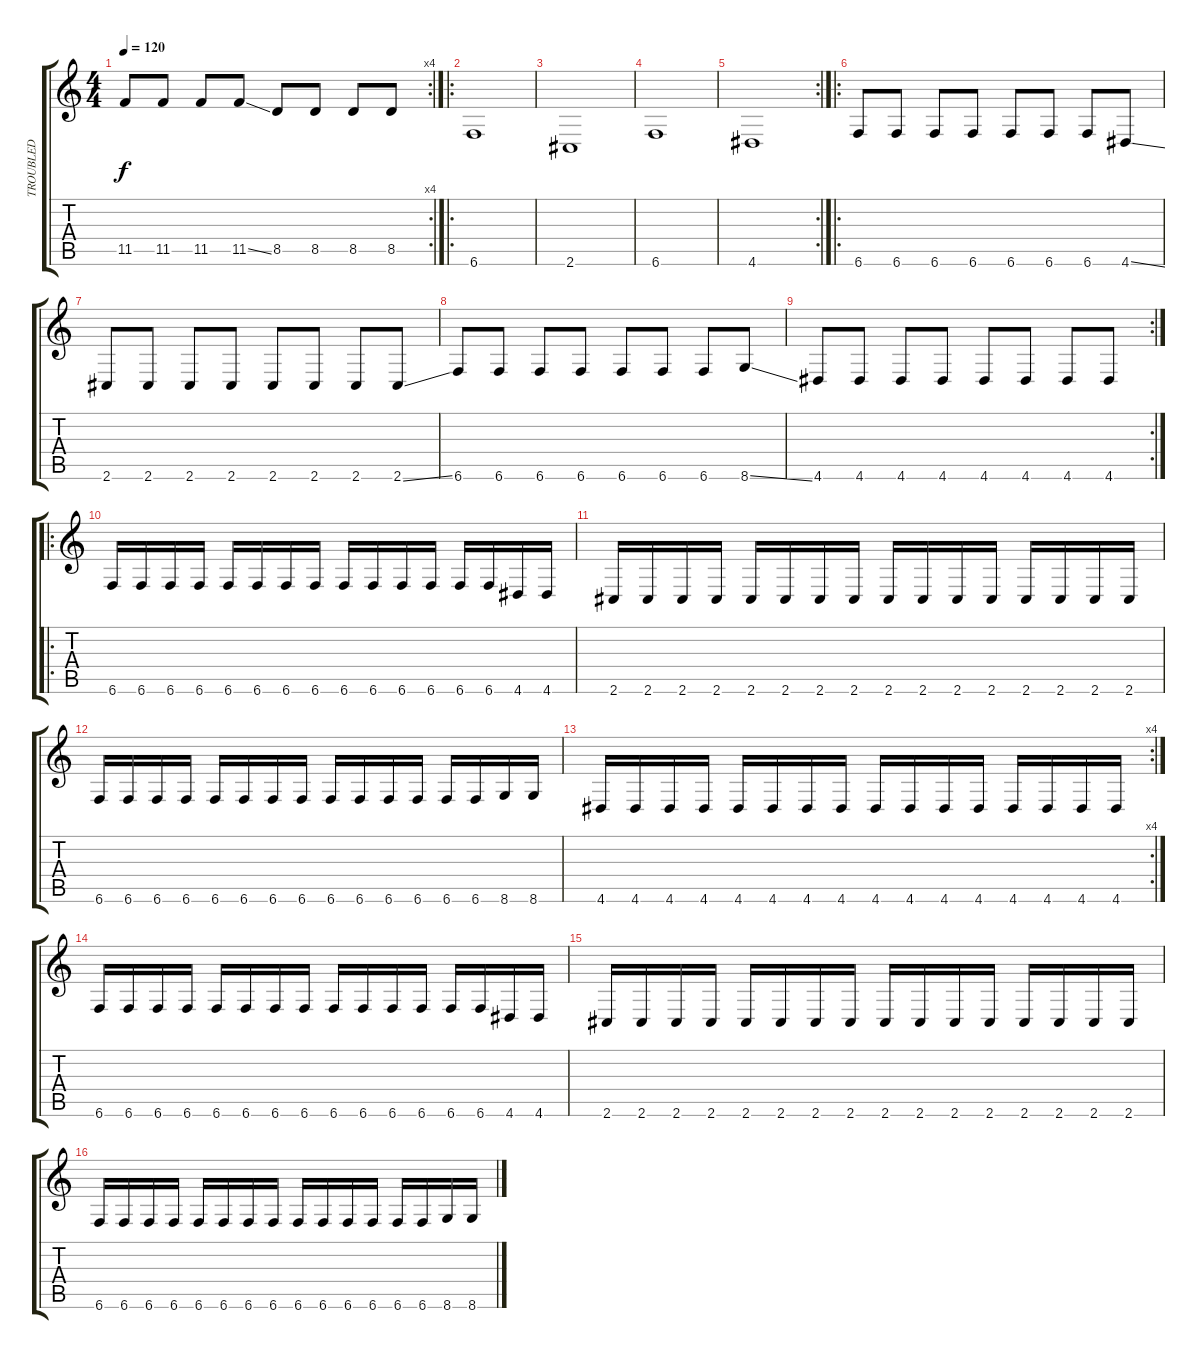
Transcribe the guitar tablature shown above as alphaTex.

\track ("TROUBLED" "TROUBLED") {instrument electricbassfinger}
\staff {score tabs}
\tuning (Db4 Ab3 E3 B2 Gb2 B1) {hide}
\rc 4
\ts (4 4)
\tempo 120
\clef g2
\ks c
11.5.8{dy f} 11.5.8 11.5.8 11.5{ss}.8 8.5.8 8.5.8 8.5.8 8.5.8 |
\ro
6.6.1 |
2.6.1 |
6.6.1 |
\rc 2
4.6.1 |
\ro
6.6.8 6.6.8 6.6.8 6.6.8 6.6.8 6.6.8 6.6.8 4.6{ss}.8 |
2.6.8 2.6.8 2.6.8 2.6.8 2.6.8 2.6.8 2.6.8 2.6{ss}.8 |
6.6.8 6.6.8 6.6.8 6.6.8 6.6.8 6.6.8 6.6.8 8.6{ss}.8 |
\rc 2
4.6.8 4.6.8 4.6.8 4.6.8 4.6.8 4.6.8 4.6.8 4.6.8 |
\ro
6.6.16 6.6.16 6.6.16 6.6.16 6.6.16 6.6.16 6.6.16 6.6.16 6.6.16 6.6.16 6.6.16 6.6.16 6.6.16 6.6.16 4.6.16 4.6.16 |
2.6.16 2.6.16 2.6.16 2.6.16 2.6.16 2.6.16 2.6.16 2.6.16 2.6.16 2.6.16 2.6.16 2.6.16 2.6.16 2.6.16 2.6.16 2.6.16 |
6.6.16 6.6.16 6.6.16 6.6.16 6.6.16 6.6.16 6.6.16 6.6.16 6.6.16 6.6.16 6.6.16 6.6.16 6.6.16 6.6.16 8.6.16 8.6.16 |
\rc 4
4.6.16 4.6.16 4.6.16 4.6.16 4.6.16 4.6.16 4.6.16 4.6.16 4.6.16 4.6.16 4.6.16 4.6.16 4.6.16 4.6.16 4.6.16 4.6.16 |
6.6.16 6.6.16 6.6.16 6.6.16 6.6.16 6.6.16 6.6.16 6.6.16 6.6.16 6.6.16 6.6.16 6.6.16 6.6.16 6.6.16 4.6.16 4.6.16 |
2.6.16 2.6.16 2.6.16 2.6.16 2.6.16 2.6.16 2.6.16 2.6.16 2.6.16 2.6.16 2.6.16 2.6.16 2.6.16 2.6.16 2.6.16 2.6.16 |
6.6.16 6.6.16 6.6.16 6.6.16 6.6.16 6.6.16 6.6.16 6.6.16 6.6.16 6.6.16 6.6.16 6.6.16 6.6.16 6.6.16 8.6.16 8.6.16
